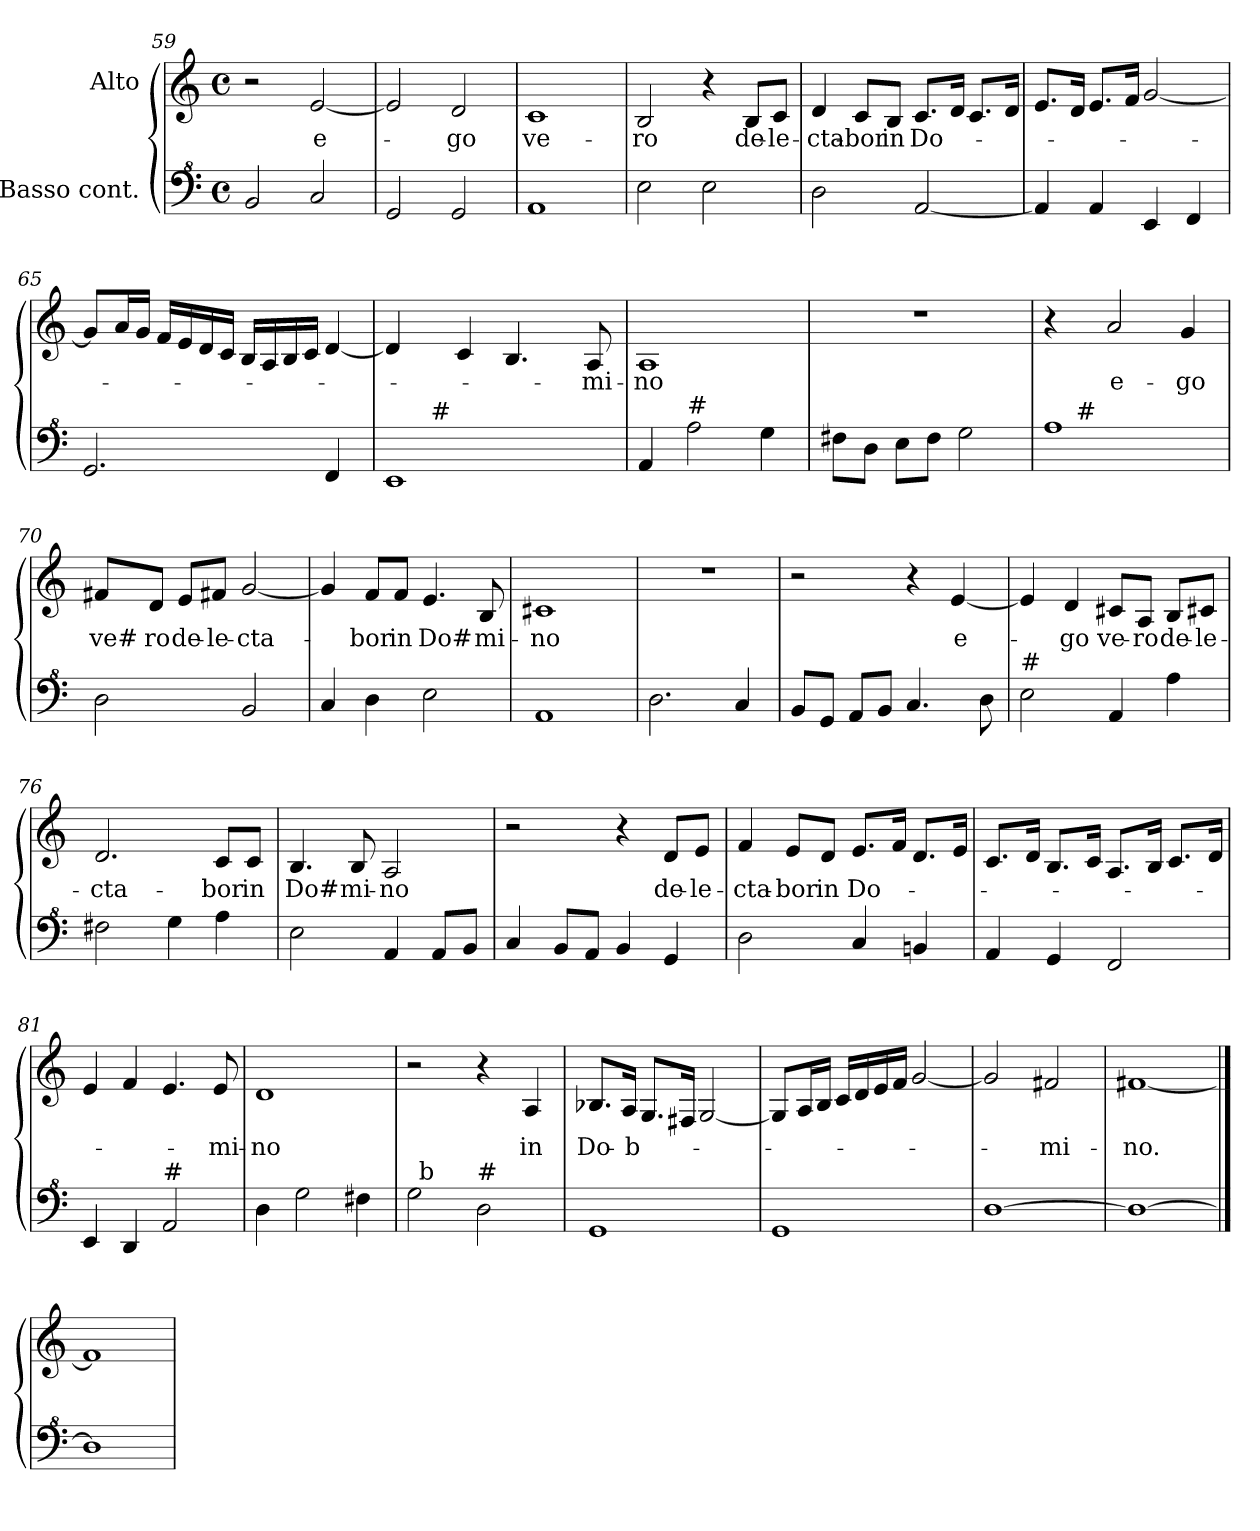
**kern	**kern	**text
*part2	*part1	*part1
*staff2	*staff1	*staff1
*I"Basso cont.	*I"Alto	*
*clefF^4	*clefG2	*
*ITrd7c12	*	*
*k[]	*k[]	*
*C:	*C:	*
*M4/4	*M4/4	*
*met(c)	*met(c)	*
=59	=59	=59
2BB/	2r	.
!	!	!LO:LY:b
2C/	[<2e/	e-
=60	=60	=60
2GG</	2e/]	.
!	!	!LO:LY:b
2GG/	2d/	-go
=61	=61	=61
!	!	!LO:LY:b
1AA	1c	ve-
!!LO:PB:g=z
=62	=62	=62
!	!	!LO:LY:b
2E\	2B/	-ro
2E\	4r	.
!	!	!LO:LY:b
.	8B/L	de-
!	!	!LO:LY:b:rj
.	8c/J	-le-
=63	=63	=63
!	!	!LO:LY:b
2D\	4d/	-cta-
!	!	!LO:LY:b
.	8c/L	-bor
!	!	!LO:LY:b
.	8B/J	in
!	!	!LO:LY:b
[<2AA/	8.c/L	Do-
.	16d/Jk	.
.	8.c/L	.
.	16d/Jk	.
=64	=64	=64
4AA/]	8.e/L	.
.	16d/Jk	.
4AA/	8.e/L	.
.	16f/Jk	.
4EE/	[<2g/	.
4FF/	.	.
=65	=65	=65
2.GG/	8g/L]	.
.	16a/L	.
.	16g/JJ	.
.	16f/LL	.
.	16e/	.
.	16d/	.
.	16c/JJ	.
.	16B/LL	.
.	16A/	.
.	16B/	.
.	16c/JJ	.
4FF/	[<4d/	.
=66	=66	=66
*^	*	*
1EE	8ryy	4d/]	.
.	32ryy	.	.
!	!LO:TX:a:t=#	!	!
.	2ryy	.	.
.	.	4c/	.
.	.	4.B/	.
.	4ryy	.	.
!	!	!	!LO:LY:b
.	.	8A/	-mi-
.	16.ryy	.	.
!!LO:LB:g=z
=67	=67	=67	=67
!	!	!	!LO:LY:b
*v	*v	*	*
4AA/	1A	-no
!LO:TX:a:t=#	!	!
2A\	.	.
4G\	.	.
=68	=68	=68
8F#X\L	1r	.
8D\J	.	.
8E\L	.	.
8F#\J	.	.
2G\	.	.
=69	=69	=69
*^	*	*
1A	8ryy	4r	.
!	!LO:TX:a:t=#	!	!
.	2..ryy	.	.
!	!	!	!LO:LY:b
.	.	2a/	e-
!	!	!	!LO:LY:b
.	.	4g/	-go
=70	=70	=70	=70
!	!	!	!LO:LY:b:rj
*v	*v	*	*
2D\	8f#X/L	ve­#
!	!	!LO:LY:b
.	8d/J	ro
!	!	!LO:LY:b
.	8e/L	de-
!	!	!LO:LY:b
.	8f#X/J	-le-
!	!	!LO:LY:b:rj
2BB/	[<2g/	-cta-
=71	=71	=71
4C/	4g/]	.
!	!	!LO:LY:b
4D\	8f/L	-bor
!	!	!LO:LY:b
.	8f/J	in
!	!	!LO:LY:b:rj
2E\	4.e/	Do#-
!	!	!LO:LY:b
.	8B/	-mi-
!!LO:LB:g=z
=72	=72	=72
!	!	!LO:LY:b
1AA	1c#X	-no
=73	=73	=73
2.D\	1r	.
4C/	.	.
=74	=74	=74
8BB/L	2r	.
8GG/J	.	.
8AA/L	.	.
8BB/J	.	.
4.C/	4r	.
!	!	!LO:LY:b
.	[<4e/	e-
8D\	.	.
=75	=75	=75
!LO:TX:a:t=#	!	!
2E\	4e/]	.
!	!	!LO:LY:b
.	4d/	-go
!	!	!LO:LY:b
4AA/	8c#X/L	ve-
!	!	!LO:LY:b
.	8A/J	-ro
!	!	!LO:LY:b
4A\	8B/L	de-
!	!	!LO:LY:b
.	8c#X/J	-le-
=76	=76	=76
!	!	!LO:LY:b
2F#X\	2.d/	-cta-
4G\	.	.
!	!	!LO:LY:b
4A\	8c/L	-bor
!	!	!LO:LY:b
.	8c/J	in
!!LO:LB:g=z
=77	=77	=77
!	!	!LO:LY:b
2E\	4.B/	Do#-
!	!	!LO:LY:b
.	8B/	-mi-
!	!	!LO:LY:b:rj
4AA/	2A/	-no
8AA/L	.	.
8BB/J	.	.
=78	=78	=78
4C/	2r	.
8BB/L	.	.
8AA/J	.	.
4BB/	4r	.
!	!	!LO:LY:b
4GG/	8d/L	de-
!	!	!LO:LY:b:rj
.	8e/J	-le-
=79	=79	=79
!	!	!LO:LY:b
2D\	4f/	-cta-
!	!	!LO:LY:b
.	8e/L	-bor
!	!	!LO:LY:b
.	8d/J	in
!	!	!LO:LY:b
4C/	8.e/L	Do-
.	16f/Jk	.
4BBn/	8.d/L	.
.	16e/Jk	.
=80	=80	=80
4AA/	8.c/L	.
.	16d/Jk	.
4GG/	8.B/L	.
.	16c/Jk	.
2FF/	8.A/L	.
.	16B/Jk	.
.	8.c/L	.
.	16d/Jk	.
=81	=81	=81
4EE/	4e/	.
4DD/	4f/	.
!LO:TX:a:t=#	!	!
2AA/	4.e/	.
!	!	!LO:LY:b
.	8e/	-mi-
!!LO:LB:g=z
=82	=82	=82
!	!	!LO:LY:b
4D\	1d	-no
2G\	.	.
4F#X\	.	.
=83	=83	=83
*^	*	*
2G\	32ryy	2r	.
!	!LO:TX:a:t=b	!	!
.	2ryy	.	.
!LO:TX:a:t=#	!	!	!
2D\	.	4r	.
.	4...ryy	.	.
!	!	!	!LO:LY:b
.	.	4A/	in
=84	=84	=84	=84
!	!	!	!LO:LY:b
*v	*v	*	*
1GG	8.B-X/L	Do-
!	!	!LO:LY:b:rj
.	16A/Jk	-b-
.	8.G/L	.
.	16F#X/Jk	.
.	[<2G/	.
=85	=85	=85
1GG	8G/L]	.
.	16A/L	.
.	16B/JJ	.
.	16c/LL	.
.	16d/	.
.	16e/	.
.	16f/JJ	.
.	[<2g/	.
=86	=86	=86
[>1D	2g/]	.
!	!	!LO:LY:b
.	2f#X/	-mi-
=87	=87	=87
!	!	!LO:LY:b
1D_	[1f#X	-no.
==88	==88	==88
1D]	1f#]	.
=	=	=
*-	*-	*-
